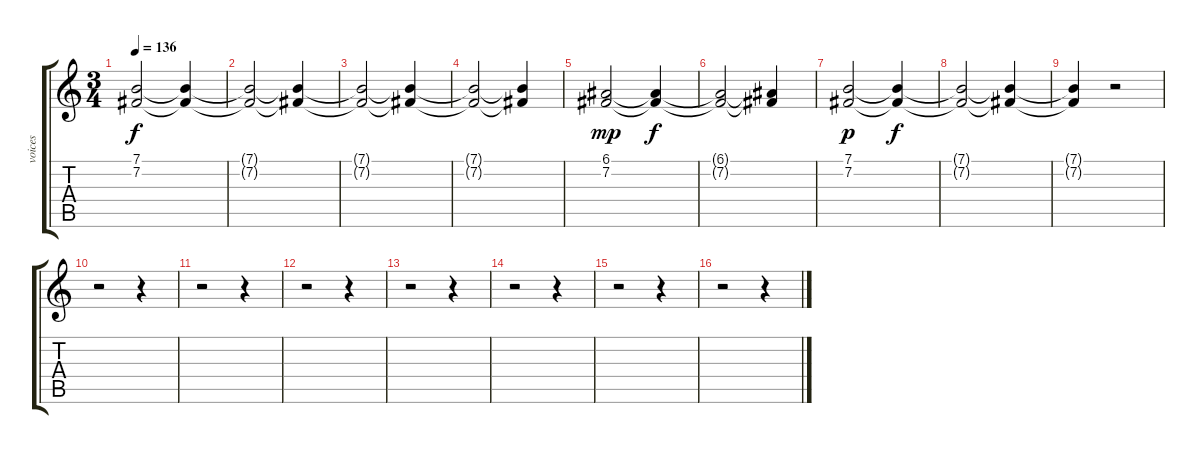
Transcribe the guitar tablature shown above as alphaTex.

\track ("voices" "voices") {instrument choiraahs}
\staff {score tabs}
\tuning (E4 B3 G3 D3 A2 E2) {hide}
\ts (3 4)
\tempo 136
\clef g2
\ks c
(7.1{t} 7.2{t}).2{dy f} (7.1{t} 7.2{t}).4 |
(7.1{t} 7.2{t}).2 (7.1{t} 7.2{t}).4 |
(7.1{t} 7.2{t}).2 (7.1{t} 7.2{t}).4 |
(7.1{t} 7.2{t}).2 (7.1{t} 7.2{t}).4 |
(6.1 7.2).2{dy mp} (6.1{t} 7.2{t}).4{dy f} |
(6.1{t} 7.2{t}).2 (6.1{t} 7.2{t}).4 |
(7.1 7.2).2{dy p} (7.1{t} 7.2{t}).4{dy f} |
(7.1{t} 7.2{t}).2 (7.1{t} 7.2{t}).4 |
(7.1{t} 7.2{t}).4 r.2 |
r.2 r.4 |
r.2 r.4 |
r.2 r.4 |
r.2 r.4 |
r.2 r.4 |
r.2 r.4 |
r.2 r.4
